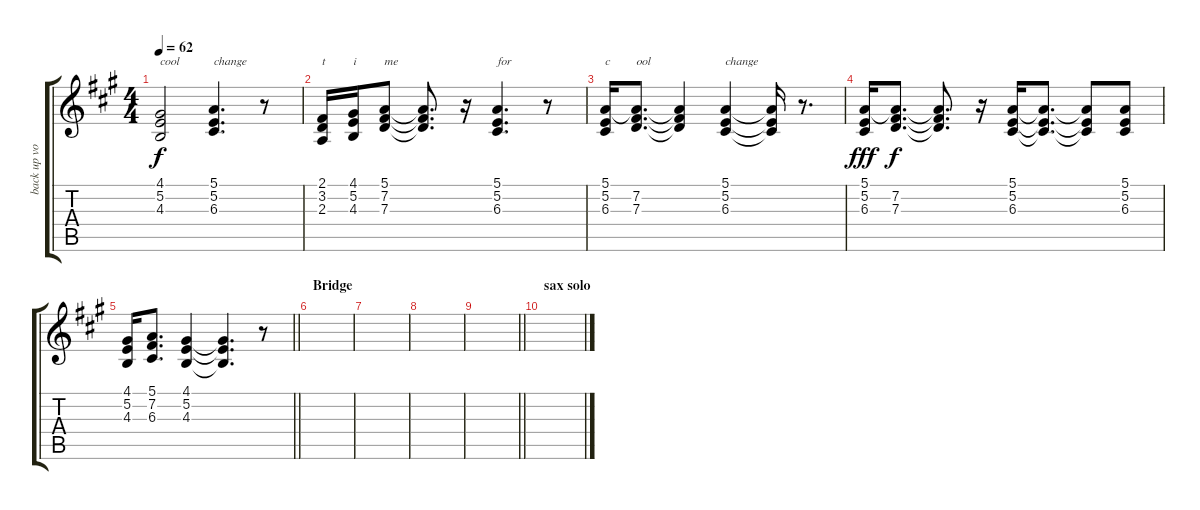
\track ("back up vocals" "back up vo") {instrument lead2sawtooth}
\staff {score tabs}
\tuning (E4 B3 G3 D3 A2 E2) {hide}
\ts (4 4)
\tempo 62
\clef g2
\ks a
(4.1 5.2 4.3).2{txt "cool" dy f} (5.1 5.2 6.3).4{d txt "change"} r.8 |
(2.1 3.2 2.3).16{txt "t"} (4.1 5.2 4.3).16{txt "i"} (5.1 7.2 7.3).8{txt "me"} (5.1{t} 7.2{t} 7.3{t}).8{d} r.16 (5.1 5.2 6.3).4{d txt "for"} r.8 |
(5.1 5.2 6.3).16{txt "c"} (5.1{t} 7.2 7.3).8{d txt "ool"} (5.1{t} 7.2{t} 7.3{t}).4 (5.1 5.2 6.3).4{txt "change"} (5.1{t} 5.2{t} 6.3{t}).16 r.8{d} |
(5.1 5.2 6.3).16{dy fff} (5.1{t} 7.2 7.3).8{d dy f} (5.1{t} 7.2{t} 7.3{t}).8{d} r.16 (5.1 5.2 6.3).16 (5.1{t} 5.2{t} 6.3{t}).8{d} (5.1{t} 5.2{t} 6.3{t}).8 (5.1 5.2 6.3).8 |
\barLineRight lightlight
(4.1 5.2 4.3).16 (5.1 7.2 6.3).8{d} (4.1 5.2 4.3).4 (4.1{t} 5.2{t} 4.3{t}).4{d} r.8 |
\section ("" "Bridge")
|
|
|
\barLineRight lightlight
|
\section ("" "sax solo")
